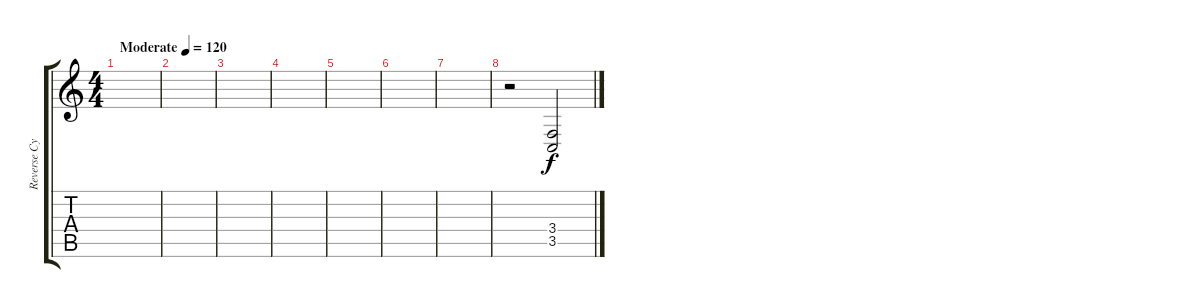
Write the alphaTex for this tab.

\track ("Reverse Cymbal" "Reverse Cy") {instrument reversecymbal}
\staff {score tabs}
\tuning (E4 B3 G3 D3 A2 E2) {hide}
\ts (4 4)
\tempo (120 "Moderate")
\clef g2
\ks c
|
|
|
|
|
|
|
r.2 (3.4 3.5).2
